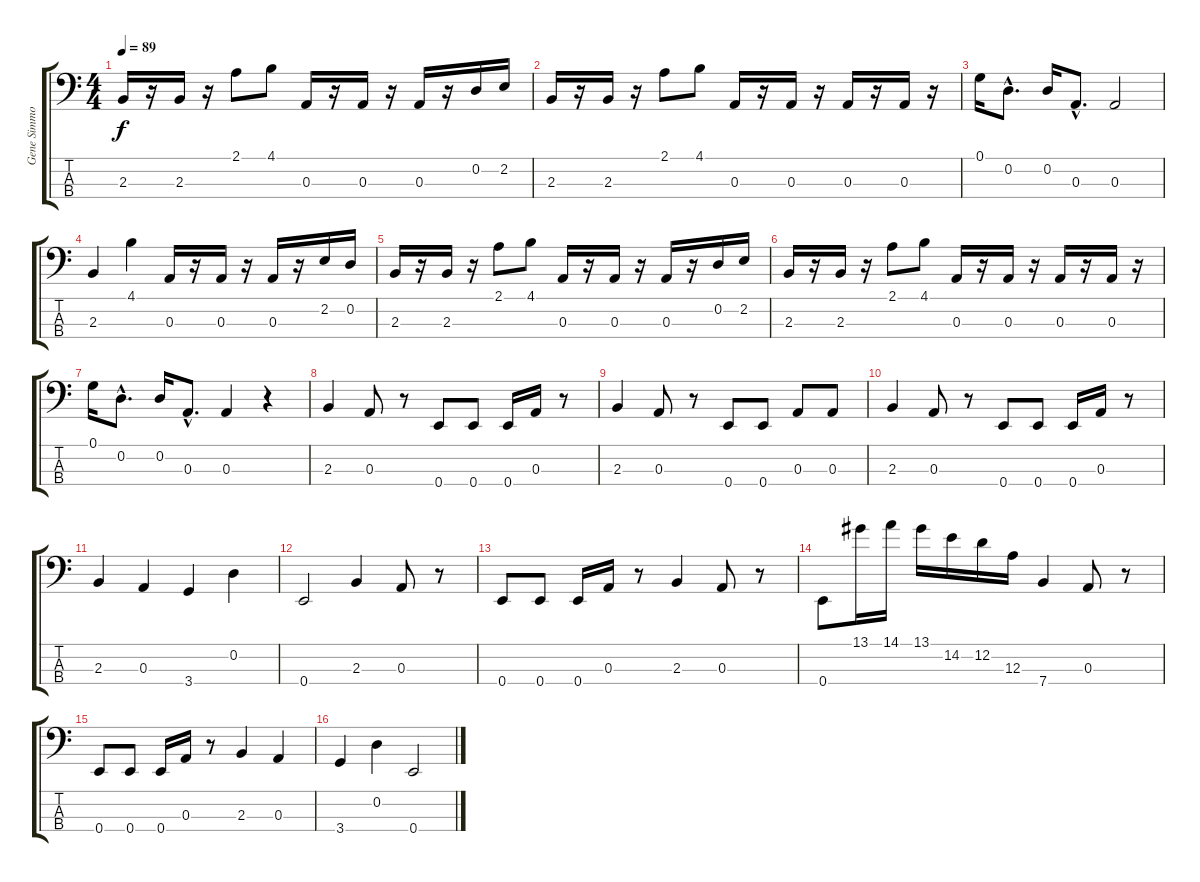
\track ("Gene Simmons (The Demon)" "Gene Simmo") {instrument electricbasspick}
\staff {score tabs}
\tuning (G2 D2 A1 E1) {hide}
\ts (4 4)
\tempo 89
\clef f4
\ks c
2.3.16{dy f} r.16 2.3.16 r.16 2.1.8 4.1.8 0.3.16 r.16 0.3.16 r.16 0.3.16 r.16 0.2.16 2.2.16 |
2.3.16 r.16 2.3.16 r.16 2.1.8 4.1.8 0.3.16 r.16 0.3.16 r.16 0.3.16 r.16 0.3.16 r.16 |
0.1.16 0.2{hac}.8{d} 0.2.16 0.3{hac}.8{d} 0.3.2 |
2.3.4 4.1.4 0.3.16 r.16 0.3.16 r.16 0.3.16 r.16 2.2.16 0.2.16 |
2.3.16 r.16 2.3.16 r.16 2.1.8 4.1.8 0.3.16 r.16 0.3.16 r.16 0.3.16 r.16 0.2.16 2.2.16 |
2.3.16 r.16 2.3.16 r.16 2.1.8 4.1.8 0.3.16 r.16 0.3.16 r.16 0.3.16 r.16 0.3.16 r.16 |
0.1.16 0.2{hac}.8{d} 0.2.16 0.3{hac}.8{d} 0.3.4 r.4 |
2.3.4 0.3.8 r.8 0.4.8 0.4.8 0.4.16 0.3.16 r.8 |
2.3.4 0.3.8 r.8 0.4.8 0.4.8 0.3.8 0.3.8 |
2.3.4 0.3.8 r.8 0.4.8 0.4.8 0.4.16 0.3.16 r.8 |
2.3.4 0.3.4 3.4.4 0.2.4 |
0.4.2 2.3.4 0.3.8 r.8 |
0.4.8 0.4.8 0.4.16 0.3.16 r.8 2.3.4 0.3.8 r.8 |
0.4.8 13.1.16 14.1.16 13.1.16 14.2.16 12.2.16 12.3.16 7.4.4 0.3.8 r.8 |
0.4.8 0.4.8 0.4.16 0.3.16 r.8 2.3.4 0.3.4 |
3.4.4 0.2.4 0.4.2
